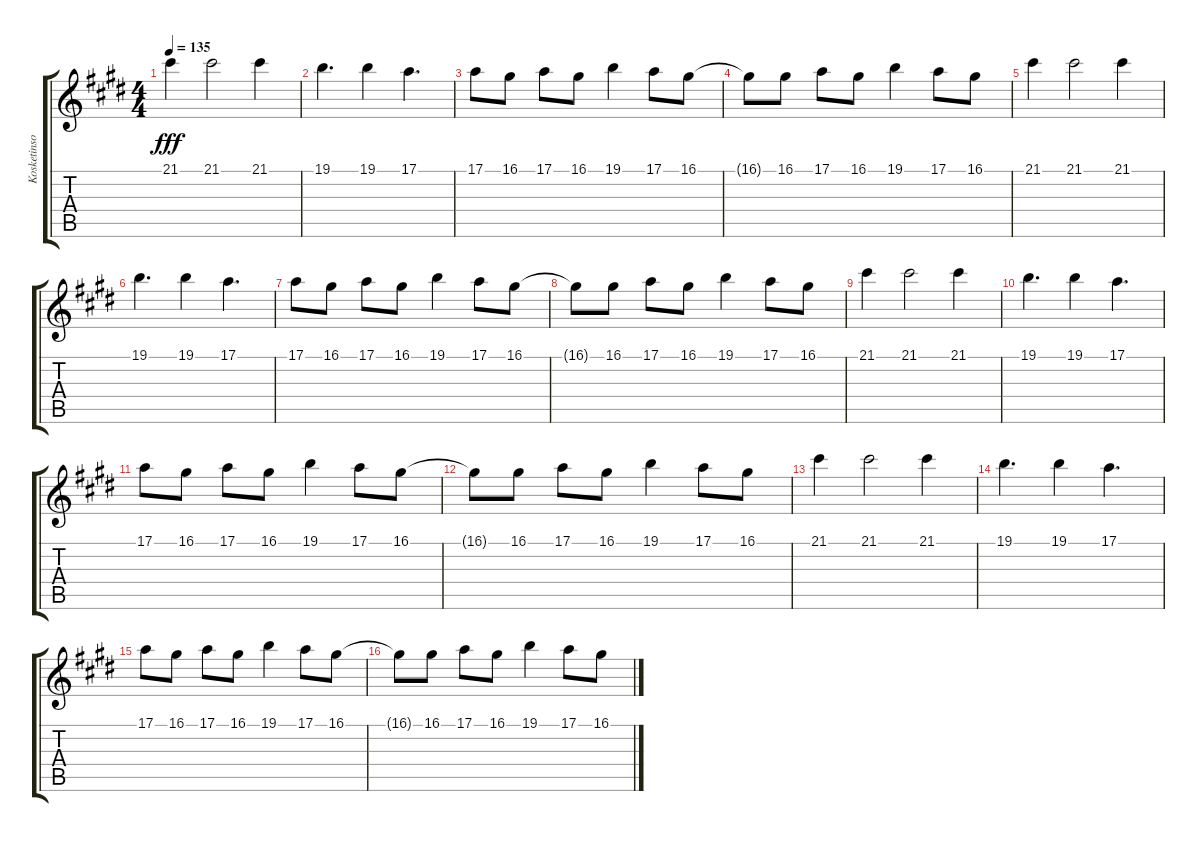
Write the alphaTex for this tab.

\track ("Kosketinsoittimet" "Kosketinso") {instrument acousticgrandpiano}
\staff {score tabs}
\tuning (E4 B3 G3 D3 A2 E2) {hide}
\ts (4 4)
\tempo 135
\clef g2
\ks e
21.1.4{dy fff} 21.1.2 21.1.4 |
19.1.4{d} 19.1.4 17.1.4{d} |
17.1.8 16.1.8 17.1.8 16.1.8 19.1.4 17.1.8 16.1.8 |
16.1{t}.8 16.1.8 17.1.8 16.1.8 19.1.4 17.1.8 16.1.8 |
21.1.4 21.1.2 21.1.4 |
19.1.4{d} 19.1.4 17.1.4{d} |
17.1.8 16.1.8 17.1.8 16.1.8 19.1.4 17.1.8 16.1.8 |
16.1{t}.8 16.1.8 17.1.8 16.1.8 19.1.4 17.1.8 16.1.8 |
21.1.4 21.1.2 21.1.4 |
19.1.4{d} 19.1.4 17.1.4{d} |
17.1.8 16.1.8 17.1.8 16.1.8 19.1.4 17.1.8 16.1.8 |
16.1{t}.8 16.1.8 17.1.8 16.1.8 19.1.4 17.1.8 16.1.8 |
21.1.4 21.1.2 21.1.4 |
19.1.4{d} 19.1.4 17.1.4{d} |
17.1.8 16.1.8 17.1.8 16.1.8 19.1.4 17.1.8 16.1.8 |
16.1{t}.8 16.1.8 17.1.8 16.1.8 19.1.4 17.1.8 16.1.8
